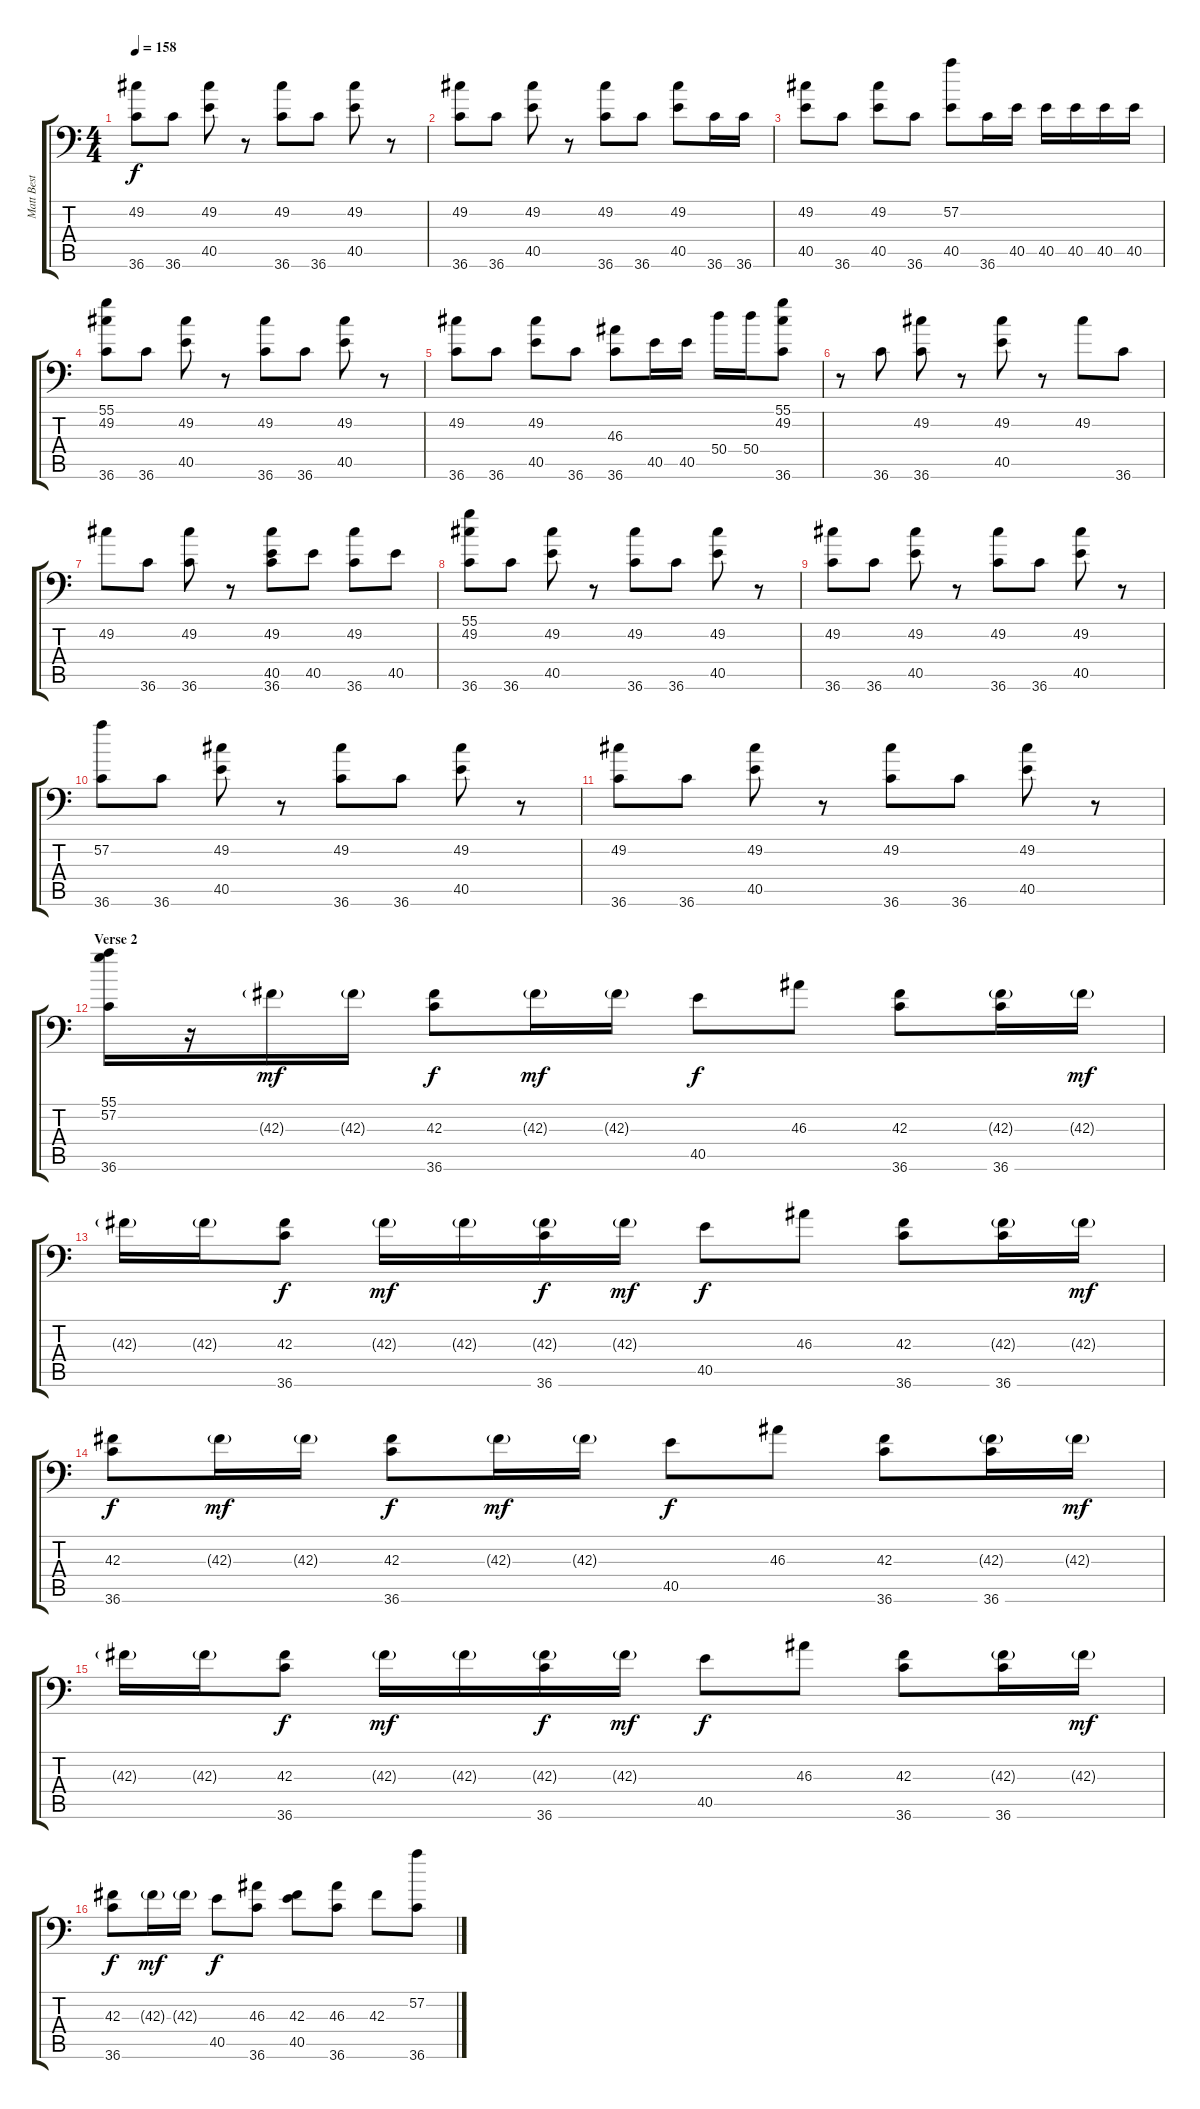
\track ("Matt Best" "Matt Best") {instrument acousticgrandpiano}
\staff {score tabs}
\tuning (C-1 C-1 C-1 C-1 C-1 C-1) {hide}
\ts (4 4)
\tempo 158
\clef f4
\ks c
(49.2 36.6).8{dy f} 36.6.8 (49.2 40.5).8 r.8 (49.2 36.6).8 36.6.8 (49.2 40.5).8 r.8 |
(49.2 36.6).8 36.6.8 (49.2 40.5).8 r.8 (49.2 36.6).8 36.6.8 (49.2 40.5).8 36.6.16 36.6.16 |
(49.2 40.5).8 36.6.8 (49.2 40.5).8 36.6.8 (57.2 40.5).8 36.6.16 40.5.16 40.5.16 40.5.16 40.5.16 40.5.16 |
(55.1 49.2 36.6).8 36.6.8 (49.2 40.5).8 r.8 (49.2 36.6).8 36.6.8 (49.2 40.5).8 r.8 |
(49.2 36.6).8 36.6.8 (49.2 40.5).8 36.6.8 (46.3 36.6).8 40.5.16 40.5.16 50.4.16 50.4.16 (55.1 49.2 36.6).8 |
r.8 36.6.8 (49.2 36.6).8 r.8 (49.2 40.5).8 r.8 49.2.8 36.6.8 |
49.2.8 36.6.8 (49.2 36.6).8 r.8 (49.2 40.5 36.6).8 40.5.8 (49.2 36.6).8 40.5.8 |
(55.1 49.2 36.6).8 36.6.8 (49.2 40.5).8 r.8 (49.2 36.6).8 36.6.8 (49.2 40.5).8 r.8 |
(49.2 36.6).8 36.6.8 (49.2 40.5).8 r.8 (49.2 36.6).8 36.6.8 (49.2 40.5).8 r.8 |
(57.2 36.6).8 36.6.8 (49.2 40.5).8 r.8 (49.2 36.6).8 36.6.8 (49.2 40.5).8 r.8 |
(49.2 36.6).8 36.6.8 (49.2 40.5).8 r.8 (49.2 36.6).8 36.6.8 (49.2 40.5).8 r.8 |
\section ("" "Verse 2")
(55.1 57.2 36.6).16 r.16 42.3{g}.16{dy mf} 42.3{g}.16 (42.3 36.6).8{dy f} 42.3{g}.16{dy mf} 42.3{g}.16 40.5.8{dy f} 46.3.8 (42.3 36.6).8 (42.3{g} 36.6).16 42.3{g}.16{dy mf} |
42.3{g}.16 42.3{g}.16 (42.3 36.6).8{dy f} 42.3{g}.16{dy mf} 42.3{g}.16 (42.3{g} 36.6).16{dy f} 42.3{g}.16{dy mf} 40.5.8{dy f} 46.3.8 (42.3 36.6).8 (42.3{g} 36.6).16 42.3{g}.16{dy mf} |
(42.3 36.6).8{dy f} 42.3{g}.16{dy mf} 42.3{g}.16 (42.3 36.6).8{dy f} 42.3{g}.16{dy mf} 42.3{g}.16 40.5.8{dy f} 46.3.8 (42.3 36.6).8 (42.3{g} 36.6).16 42.3{g}.16{dy mf} |
42.3{g}.16 42.3{g}.16 (42.3 36.6).8{dy f} 42.3{g}.16{dy mf} 42.3{g}.16 (42.3{g} 36.6).16{dy f} 42.3{g}.16{dy mf} 40.5.8{dy f} 46.3.8 (42.3 36.6).8 (42.3{g} 36.6).16 42.3{g}.16{dy mf} |
(42.3 36.6).8{dy f} 42.3{g}.16{dy mf} 42.3{g}.16 40.5.8{dy f} (46.3 36.6).8 (42.3 40.5).8 (46.3 36.6).8 42.3.8 (57.2 36.6).8
